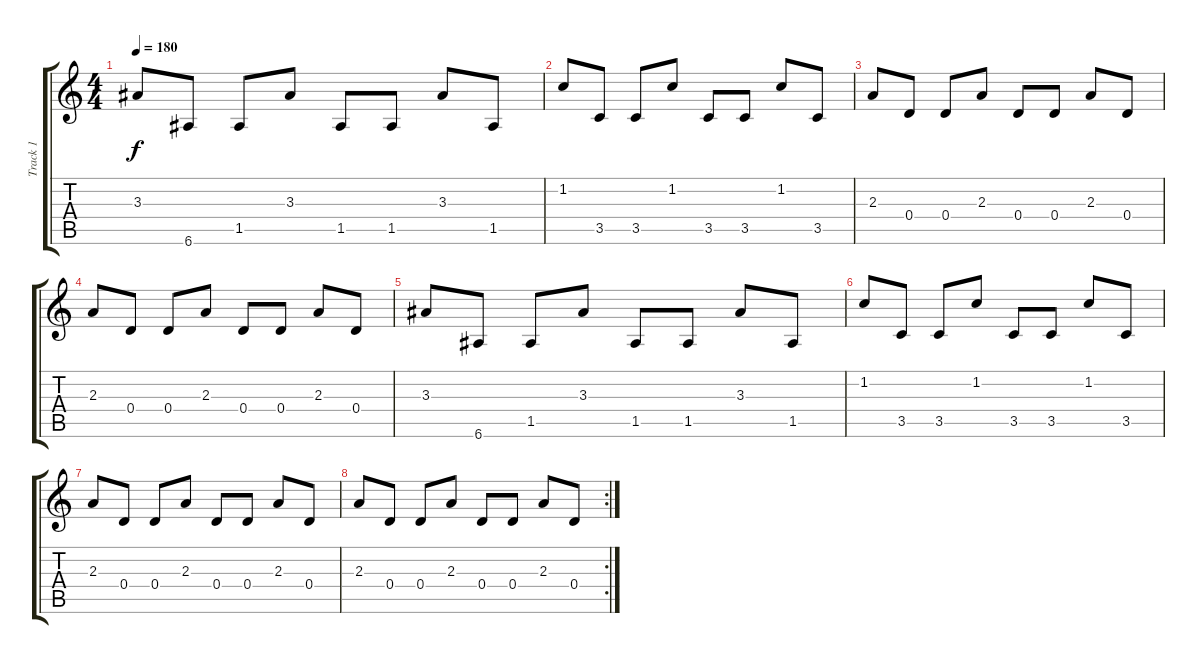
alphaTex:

\track ("Track 1" "Track 1") {instrument overdrivenguitar}
\staff {score tabs}
\tuning (E4 B3 G3 D3 A2 E2) {hide}
\ts (4 4)
\tempo 180
\clef g2
\ks c
3.3.8{dy f} 6.6.8 1.5.8 3.3.8 1.5.8 1.5.8 3.3.8 1.5.8 |
1.2.8 3.5.8 3.5.8 1.2.8 3.5.8 3.5.8 1.2.8 3.5.8 |
2.3.8 0.4.8 0.4.8 2.3.8 0.4.8 0.4.8 2.3.8 0.4.8 |
2.3.8 0.4.8 0.4.8 2.3.8 0.4.8 0.4.8 2.3.8 0.4.8 |
3.3.8 6.6.8 1.5.8 3.3.8 1.5.8 1.5.8 3.3.8 1.5.8 |
1.2.8 3.5.8 3.5.8 1.2.8 3.5.8 3.5.8 1.2.8 3.5.8 |
2.3.8 0.4.8 0.4.8 2.3.8 0.4.8 0.4.8 2.3.8 0.4.8 |
\rc 2
2.3.8 0.4.8 0.4.8 2.3.8 0.4.8 0.4.8 2.3.8 0.4.8
